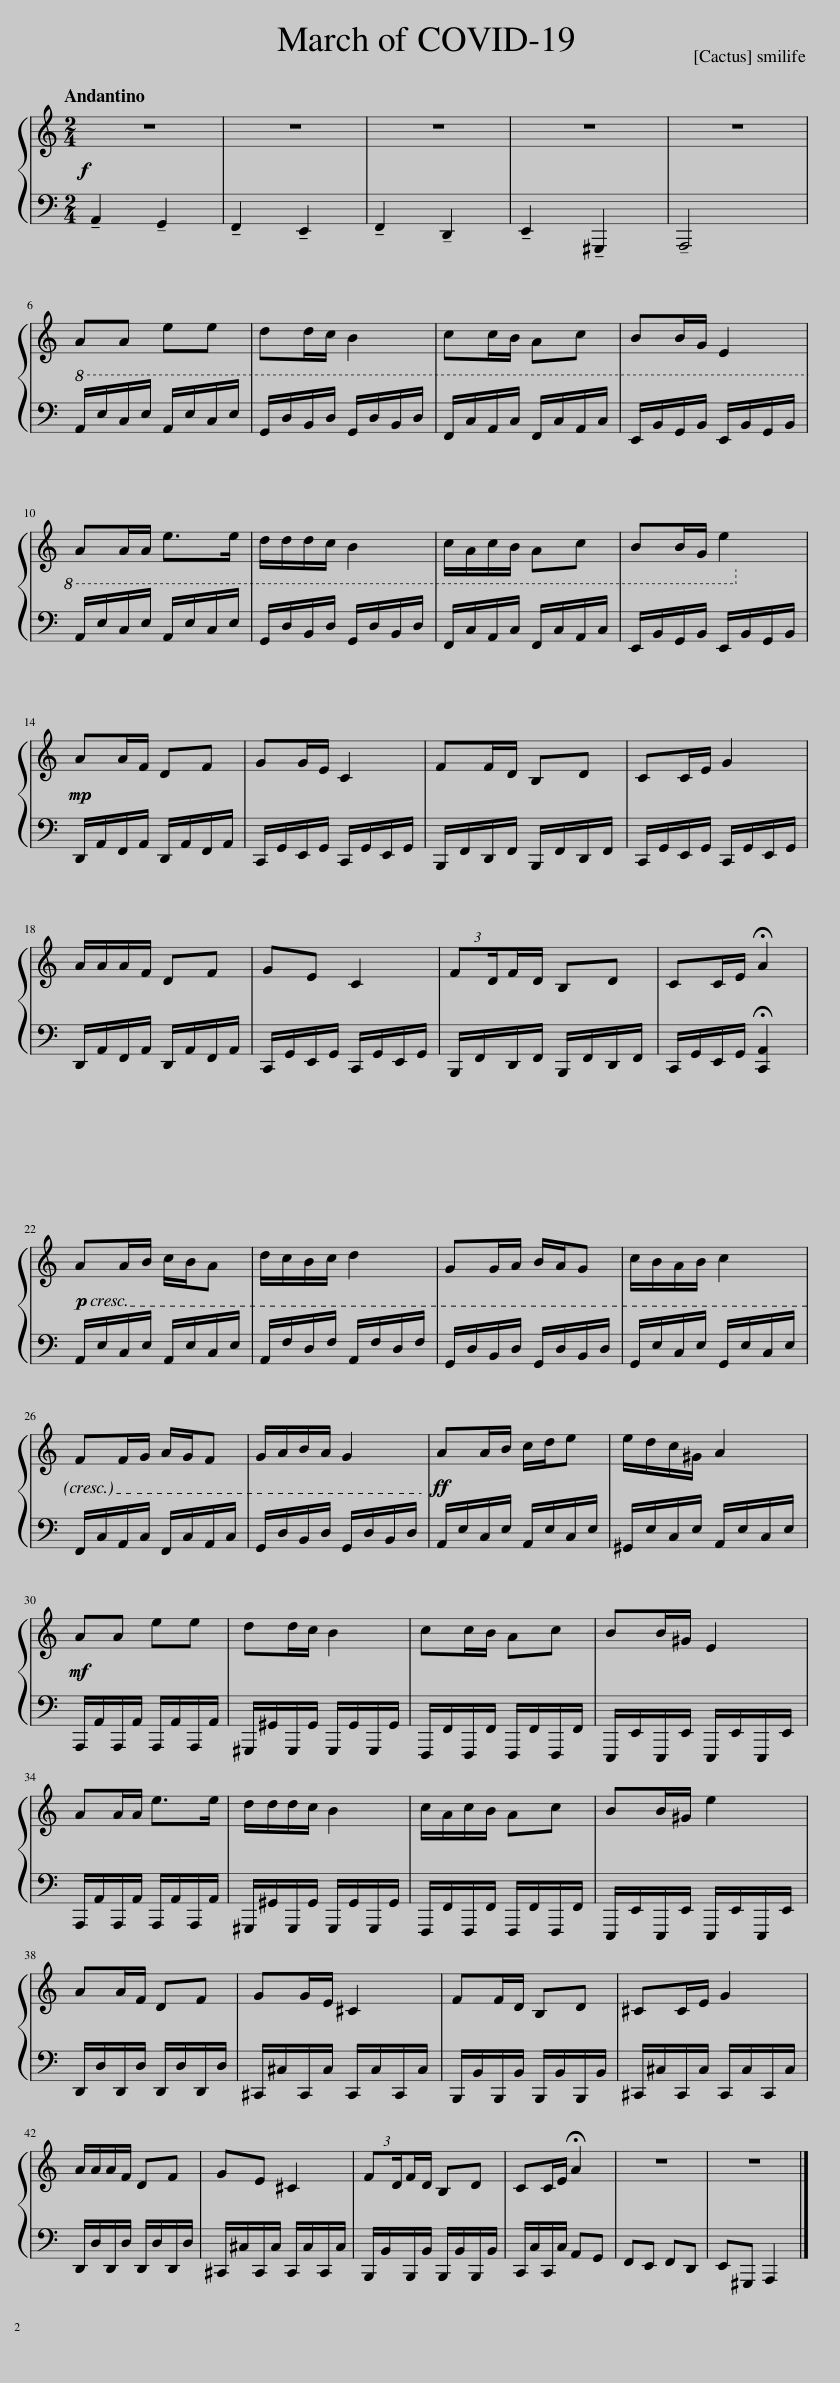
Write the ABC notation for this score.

X:1
%%score { 1 | 2 }
L:1/8
Q:1/4=94
M:2/4
I:linebreak $
K:C
V:1 treble
V:2 bass
V:1
 z4 | z4 | z4 | z4 | z4 |$ %5
!8vb(! A,A, EE | DD/C/ B,2 | CC/B,/ A,C | B,B,/G,/ E,2 |$ A,A,/A,/ E>E | %10
 D/D/D/C/ B,2 | C/A,/C/B,/ A,C | B,B,/G,/ E2!8vb)! |$!mp! AA/F/ DF | GG/E/ C2 | %15
 FF/D/ B,D | CC/E/ G2 |$ A/A/A/F/ DF | GE C2 | (3:2:2FD/F/D/ B,D | %20
 CC/E/ !fermata!A2 |$!p! AA/B/ c/B/A | d/c/B/c/ d2 | GG/A/ B/A/G | c/B/A/B/ c2 |$ %25
 FF/G/ A/G/F | G/A/B/A/ G2 |!ff! AA/B/ c/d/e | e/d/c/^G/ A2 |$!mf! AA ee | %30
 dd/c/ B2 | cc/B/ Ac | BB/^G/ E2 |$ AA/A/ e>e | d/d/d/c/ B2 | %35
 c/A/c/B/ Ac | BB/^G/ e2 |$ AA/F/ DF | GG/E/ ^C2 | FF/D/ B,D | %40
 ^CC/E/ G2 |$ A/A/A/F/ DF | GE ^C2 | (3:2:2FD/F/D/ B,D | CC/E/ !fermata!A2 | %45
 z4 | z4 |] %47
V:2
!f! !tenuto!A,,2 !tenuto!G,,2 | !tenuto!F,,2 !tenuto!E,,2 | !tenuto!F,,2 !tenuto!D,,2 | !tenuto!E,,2 !tenuto!^G,,,2 | !tenuto!A,,,4 |$ %5
 A,,/E,/C,/E,/ A,,/E,/C,/E,/ | G,,/D,/B,,/D,/ G,,/D,/B,,/D,/ | F,,/C,/A,,/C,/ F,,/C,/A,,/C,/ | E,,/B,,/G,,/B,,/ E,,/B,,/G,,/B,,/ |$ A,,/E,/C,/E,/ A,,/E,/C,/E,/ | %10
 G,,/D,/B,,/D,/ G,,/D,/B,,/D,/ | F,,/C,/A,,/C,/ F,,/C,/A,,/C,/ | E,,/B,,/G,,/B,,/ E,,/B,,/G,,/B,,/ |$ D,,/A,,/F,,/A,,/ D,,/A,,/F,,/A,,/ | C,,/G,,/E,,/G,,/ C,,/G,,/E,,/G,,/ | %15
 B,,,/F,,/D,,/F,,/ B,,,/F,,/D,,/F,,/ | C,,/G,,/E,,/G,,/ C,,/G,,/E,,/G,,/ |$ D,,/A,,/F,,/A,,/ D,,/A,,/F,,/A,,/ | C,,/G,,/E,,/G,,/ C,,/G,,/E,,/G,,/ | B,,,/F,,/D,,/F,,/ B,,,/F,,/D,,/F,,/ | %20
 C,,/G,,/E,,/G,,/ !fermata![C,,A,,]2 |$ A,,/E,/C,/E,/ A,,/E,/C,/E,/ | A,,/F,/D,/F,/ A,,/F,/D,/F,/ | G,,/D,/B,,/D,/ G,,/D,/B,,/D,/ | G,,/E,/C,/E,/ G,,/E,/C,/E,/ |$ %25
 F,,/C,/A,,/C,/ F,,/C,/A,,/C,/ | G,,/D,/B,,/D,/ G,,/D,/B,,/D,/ | A,,/E,/C,/E,/ A,,/E,/C,/E,/ | ^G,,/E,/C,/E,/ A,,/E,/C,/E,/ |$ A,,,/A,,/A,,,/A,,/ A,,,/A,,/A,,,/A,,/ | %30
 ^G,,,/^G,,/G,,,/G,,/ G,,,/G,,/G,,,/G,,/ | F,,,/F,,/F,,,/F,,/ F,,,/F,,/F,,,/F,,/ | E,,,/E,,/E,,,/E,,/ E,,,/E,,/E,,,/E,,/ |$ A,,,/A,,/A,,,/A,,/ A,,,/A,,/A,,,/A,,/ | ^G,,,/^G,,/G,,,/G,,/ G,,,/G,,/G,,,/G,,/ | %35
 F,,,/F,,/F,,,/F,,/ F,,,/F,,/F,,,/F,,/ | E,,,/E,,/E,,,/E,,/ E,,,/E,,/E,,,/E,,/ |$ D,,/D,/D,,/D,/ D,,/D,/D,,/D,/ | ^C,,/^C,/C,,/C,/ C,,/C,/C,,/C,/ | B,,,/B,,/B,,,/B,,/ B,,,/B,,/B,,,/B,,/ | %40
 ^C,,/^C,/C,,/C,/ C,,/C,/C,,/C,/ |$ D,,/D,/D,,/D,/ D,,/D,/D,,/D,/ | ^C,,/^C,/C,,/C,/ C,,/C,/C,,/C,/ | B,,,/B,,/B,,,/B,,/ B,,,/B,,/B,,,/B,,/ | C,,/C,/C,,/C,/ A,,G,, | %45
 F,,E,, F,,D,, | E,,^G,,, A,,,2 |] %47
